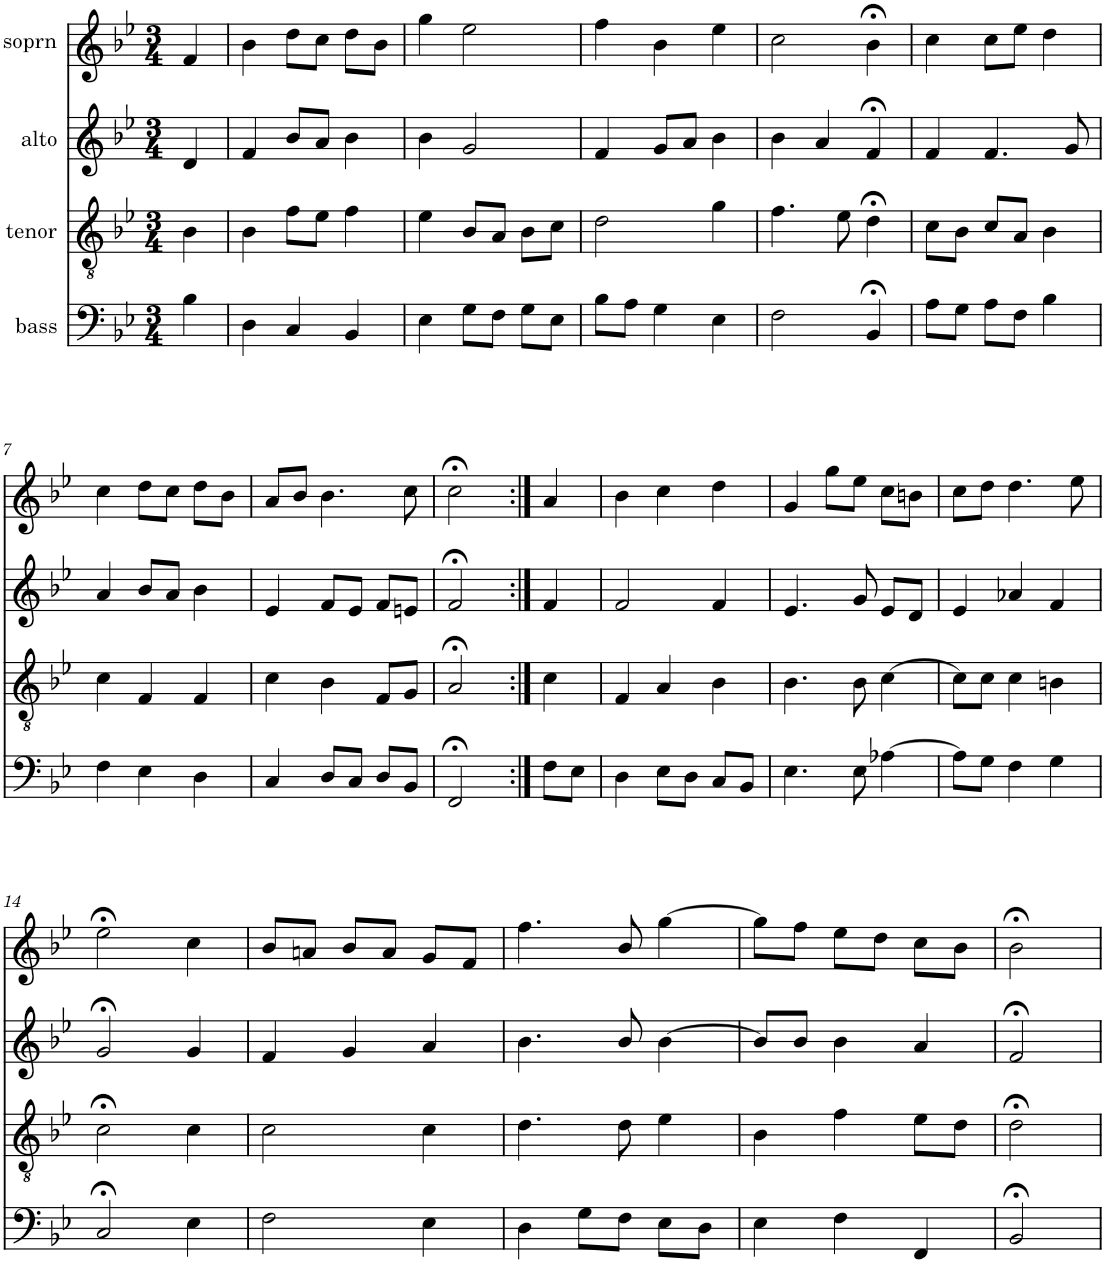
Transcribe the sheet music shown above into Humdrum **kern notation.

**kern	**kern	**kern	**kern
*part4	*part3	*part2	*part1
*staff4	*staff3	*staff2	*staff1
*I"bass	*I"tenor	*I"alto	*I"soprn
*clefF4	*clefGv2	*clefG2	*clefG2
*k[b-e-]	*k[b-e-]	*k[b-e-]	*k[b-e-]
*B-:	*B-:	*B-:	*B-:
*M3/4	*M3/4	*M3/4	*M3/4
=1	=1	=1	=1
4B-\	4B-\	4d/	4f/
=2	=2	=2	=2
4D\	4B-\	4f/	4b-\
4C/	8f\L	8b-/L	8dd\L
.	8e-\J	8a/J	8cc\J
4BB-/	4f\	4b-\	8dd\L
.	.	.	8b-\J
=3	=3	=3	=3
4E-\	4e-\	4b-\	4gg\
8G\L	8B-/L	2g/	2ee-\
8F\J	8A/J	.	.
8G\L	8B-\L	.	.
8E-\J	8c\J	.	.
=4	=4	=4	=4
8B-\L	2d\	4f/	4ff\
8A\J	.	.	.
4G\	.	8g/L	4b-\
.	.	8a/J	.
4E-\	4g\	4b-\	4ee-\
=5	=5	=5	=5
2F\	4.f\	4b-\	2cc\
.	.	4a/	.
.	8e-\	.	.
4BB-;</	4d;<\	4f;</	4b-;<\
=6	=6	=6	=6
8A\L	8c\L	4f/	4cc\
8G\J	8B-\J	.	.
8A\L	8c/L	4.f/	8cc\L
8F\J	8A/J	.	8ee-\J
4B-\	4B-\	.	4dd\
.	.	8g/	.
!!LO:LB:g=z
=7	=7	=7	=7
4F\	4c\	4a/	4cc\
4E-\	4F/	8b-/L	8dd\L
.	.	8a/J	8cc\J
4D\	4F/	4b-\	8dd\L
.	.	.	8b-\J
=8	=8	=8	=8
4C/	4c\	4e-/	8a/L
.	.	.	8b-/J
8D/L	4B-\	8f/L	4.b-\
8C/J	.	8e-/J	.
8D/L	8F/L	8f/L	.
8BB-/J	8G/J	8en/J	8cc\
=9	=9	=9	=9
2FF;</	2A;</	2f;</	2cc;<\
=10:|!	=10:|!	=10:|!	=10:|!
8F\L	4c\	4f/	4a/
8E-\J	.	.	.
=11	=11	=11	=11
4D\	4F/	2f/	4b-\
8E-\L	4A/	.	4cc\
8D\J	.	.	.
8C/L	4B-\	4f/	4dd\
8BB-/J	.	.	.
=12	=12	=12	=12
4.E-\	4.B-\	4.e-/	4g/
.	.	.	8gg\L
8E-\	8B-\	8g/	8ee-\J
[4A-X\	[4c\	8e-/L	8cc\L
.	.	8d/J	8bn\J
=13	=13	=13	=13
8A-\L]	8c\L]	4e-/	8cc\L
8G\J	8c\J	.	8dd\J
4F\	4c\	4a-X/	4.dd\
4G\	4Bn\	4f/	.
.	.	.	8ee-\
!!LO:LB:g=z
=14	=14	=14	=14
2C;</	2c;<\	2g;</	2ee-;<\
4E-\	4c\	4g/	4cc\
=15	=15	=15	=15
2F\	2c\	4f/	8b-/L
.	.	.	8an/J
.	.	4g/	8b-/L
.	.	.	8a/J
4E-\	4c\	4a/	8g/L
.	.	.	8f/J
=16	=16	=16	=16
4D\	4.d\	4.b-\	4.ff\
8G\L	.	.	.
8F\J	8d\	8b-/	8b-/
8E-\L	4e-\	[4b-\	[4gg\
8D\J	.	.	.
=17	=17	=17	=17
4E-\	4B-\	8b-/L]	8gg\L]
.	.	8b-/J	8ff\J
4F\	4f\	4b-\	8ee-\L
.	.	.	8dd\J
4FF/	8e-\L	4a/	8cc\L
.	8d\J	.	8b-\J
=18	=18	=18	=18
2BB-;</	2d;<\	2f;</	2b-;<\
=	=	=	=
*-	*-	*-	*-
